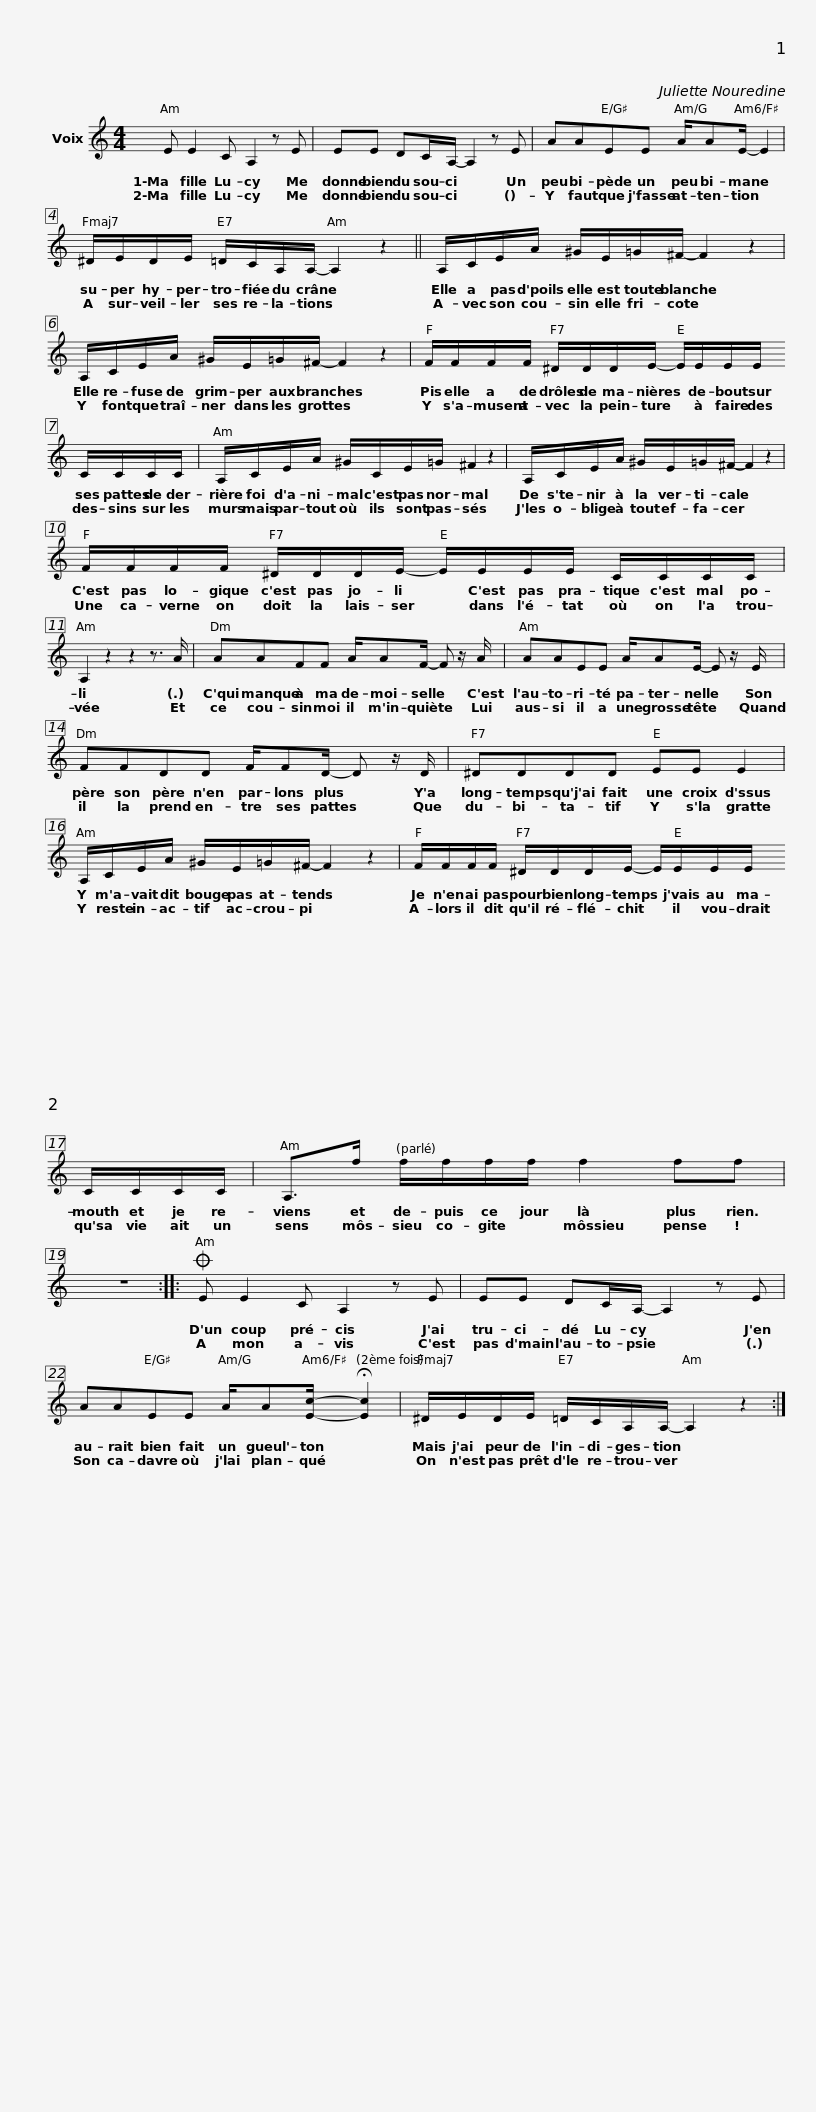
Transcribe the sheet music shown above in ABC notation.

X:1
L:1/8
M:4/4
I:linebreak $
K:C
V:1 treble
V:1
 E E2 C A,2 z E | EE DC/A,/- A,2 z E |$ AAEE A/AE/- E2 | ^D/E/D/E/ =D/C/A,/A,/- A,2 z2 ||$ A,/C/E/A/ ^G/E/=G/^F/- F2 z2 |$ %5
 A,/C/E/A/ ^G/E/=G/^F/- F2 z2 |$ F/F/F/F/ ^D/D/D/E/- E/E/E/E/ C/C/C/C/ |$ A,/C/E/A/ ^G/C/E/=G/ ^F2 z2 |$ A,/C/E/A/ ^G/E/=G/^F/- F2 z2 |$ F/F/F/F/ ^D/D/D/E/- E/E/E/E/ C/C/C/C/ | %10
 A,2 z2 z2 z3/2 A/ |$ AAFF A/AF/- F z/ A/ | AAEE A/AE/- E z/ E/ |$ FFDD F/FD/- D z/ D/ | ^DDDD EE E2 |$ %15
 A,/C/E/A/ ^G/E/=G/^F/- F2 z2 |$ F/F/F/F/ ^D/D/D/E/- E/E/E/E/ C/C/C/C/ |$ A,>f f/f/f/f/ f2 ff | z8 ::O E E2 C A,2 z E |$ %20
 EE DC/A,/- A,2 z E | AAEE A/A[Ec]/- !fermata![Ec]2 |$ ^D/E/D/E/ =D/C/A,/A,/- A,2 z2 :| %23
